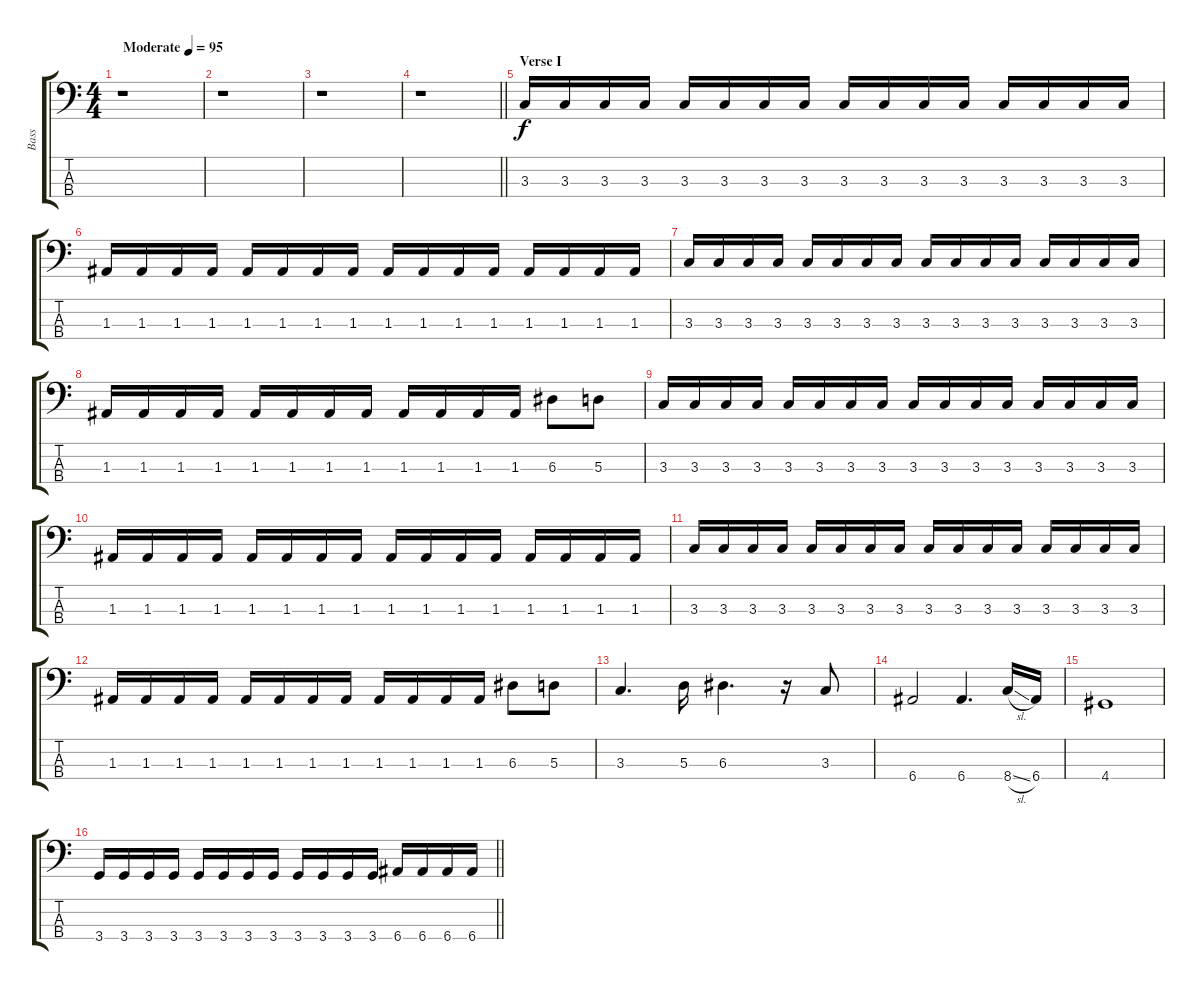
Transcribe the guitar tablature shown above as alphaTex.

\track ("Bass" "Bass") {instrument electricbasspick}
\staff {score tabs}
\tuning (G2 D2 A1 E1) {hide}
\ts (4 4)
\tempo (95 "Moderate")
\clef f4
\ks c
r.1{dy f instrument electricbasspick} |
r.1 |
r.1 |
\barLineRight lightlight
r.1 |
\section ("" "Verse I")
3.3.16 3.3.16 3.3.16 3.3.16 3.3.16 3.3.16 3.3.16 3.3.16 3.3.16 3.3.16 3.3.16 3.3.16 3.3.16 3.3.16 3.3.16 3.3.16 |
1.3.16 1.3.16 1.3.16 1.3.16 1.3.16 1.3.16 1.3.16 1.3.16 1.3.16 1.3.16 1.3.16 1.3.16 1.3.16 1.3.16 1.3.16 1.3.16 |
3.3.16 3.3.16 3.3.16 3.3.16 3.3.16 3.3.16 3.3.16 3.3.16 3.3.16 3.3.16 3.3.16 3.3.16 3.3.16 3.3.16 3.3.16 3.3.16 |
1.3.16 1.3.16 1.3.16 1.3.16 1.3.16 1.3.16 1.3.16 1.3.16 1.3.16 1.3.16 1.3.16 1.3.16 6.3.8 5.3.8 |
3.3.16 3.3.16 3.3.16 3.3.16 3.3.16 3.3.16 3.3.16 3.3.16 3.3.16 3.3.16 3.3.16 3.3.16 3.3.16 3.3.16 3.3.16 3.3.16 |
1.3.16 1.3.16 1.3.16 1.3.16 1.3.16 1.3.16 1.3.16 1.3.16 1.3.16 1.3.16 1.3.16 1.3.16 1.3.16 1.3.16 1.3.16 1.3.16 |
3.3.16 3.3.16 3.3.16 3.3.16 3.3.16 3.3.16 3.3.16 3.3.16 3.3.16 3.3.16 3.3.16 3.3.16 3.3.16 3.3.16 3.3.16 3.3.16 |
1.3.16 1.3.16 1.3.16 1.3.16 1.3.16 1.3.16 1.3.16 1.3.16 1.3.16 1.3.16 1.3.16 1.3.16 6.3.8 5.3.8 |
3.3.4{d} 5.3.16 6.3.4{d} r.16 3.3.8 |
6.4.2 6.4.4{d} 8.4{sl}.16 6.4.16 |
4.4.1 |
\barLineRight lightlight
3.4.16 3.4.16 3.4.16 3.4.16 3.4.16 3.4.16 3.4.16 3.4.16 3.4.16 3.4.16 3.4.16 3.4.16 6.4.16 6.4.16 6.4.16 6.4.16
